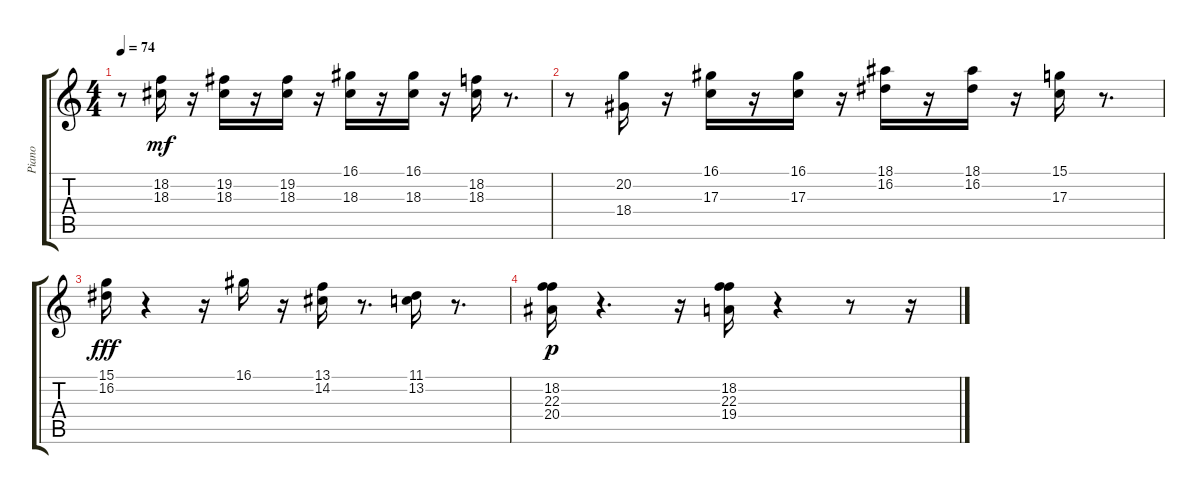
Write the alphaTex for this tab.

\track ("Piano" "Piano") {instrument acousticgrandpiano}
\staff {score tabs}
\tuning (E4 B3 G3 D3 A2 E2) {hide}
\ts (4 4)
\tempo 74
\clef g2
\ks c
r.8{dy mf} (18.2 18.3).16 r.16 (19.2 18.3).16 r.16 (19.2 18.3).16 r.16 (16.1 18.3).16 r.16 (16.1 18.3).16 r.16 (18.2 18.3).16 r.8{d} |
r.8 (20.2 18.4).16 r.16 (16.1 17.3).16 r.16 (16.1 17.3).16 r.16 (18.1 16.2).16 r.16 (18.1 16.2).16 r.16 (15.1 17.3).16 r.8{d} |
(15.1 16.2).16{dy fff} r.4 r.16 16.1.16 r.16 (13.1 14.2).16 r.8{d} (11.1 13.2).16 r.8{d} |
(18.2 22.3 20.4).16{dy p} r.4{d} r.16 (18.2 22.3 19.4).16 r.4 r.8 r.16
